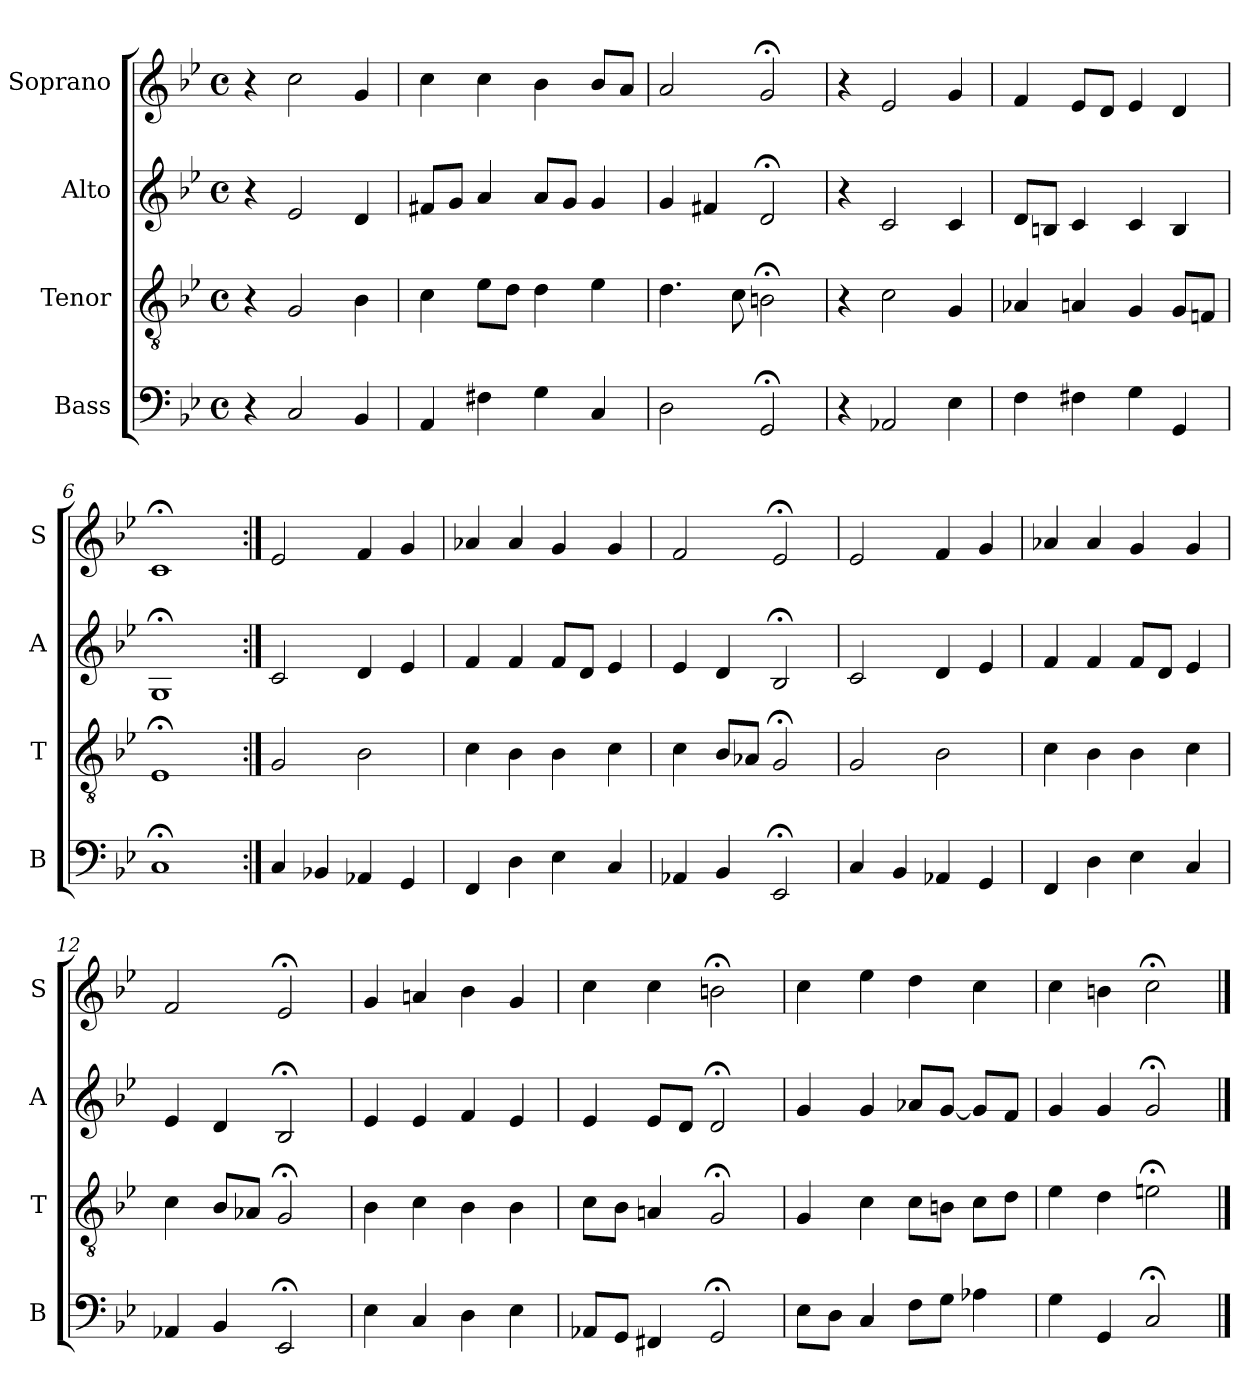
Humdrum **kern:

**kern	**kern	**kern	**kern
*part4	*part3	*part2	*part1
*staff4	*staff3	*staff2	*staff1
*I"Bass	*I"Tenor	*I"Alto	*I"Soprano
*I'B	*I'T	*I'A	*I'S
*clefF4	*clefGv2	*clefG2	*clefG2
*k[b-e-]	*k[b-e-]	*k[b-e-]	*k[b-e-]
*C:dor	*C:dor	*C:dor	*C:dor
*M4/4	*M4/4	*M4/4	*M4/4
*met(c)	*met(c)	*met(c)	*met(c)
*MM100	*MM100	*MM100	*MM100
=1	=1	=1	=1
4r	4r	4r	4r
2C	2G	2e-	2cc
4BB-	4B-	4d	4g
=2	=2	=2	=2
4AA	4c	8f#XL	4cc
.	.	8gJ	.
4F#X	8e-L	4a	4cc
.	8dJ	.	.
4G	4d	8aL	4b-
.	.	8gJ	.
4C	4e-	4g	8b-L
.	.	.	8aJ
=3	=3	=3	=3
2D	4.d	4g	2a
.	.	4f#X	.
.	8c	.	.
2GG;<	2Bn;<	2d;<	2g;<
=4	=4	=4	=4
4r	4r	4r	4r
2AA-X	2c	2c	2e-
4E-	4G	4c	4g
=5	=5	=5	=5
4F	4A-X	8dL	4f
.	.	8BnJ	.
4F#X	4An	4c	8e-L
.	.	.	8dJ
4G	4G	4c	4e-
4GG	8GL	4B	4d
.	8FnJ	.	.
=6	=6	=6	=6
1C;<	1E-;<	1G;<	1c;<
=7:|!	=7:|!	=7:|!	=7:|!
4C	2Gi	2c	2e-i
4BB-X	.	.	.
4AA-X	2B-i	4d	4fi
4GG	.	4e-	4g
=8	=8	=8	=8
4FF	4c	4f	4a-X
4D	4B-	4f	4a-
4E-	4B-	8fL	4g
.	.	8dJ	.
4C	4c	4e-	4g
=9	=9	=9	=9
4AA-X	4c	4e-	2f
4BB-	8B-L	4d	.
.	8A-XJ	.	.
2EE-;<	2G;<i	2B-;<	2e-;<i
=10	=10	=10	=10
4C	2Gi	2c	2e-i
4BB-	.	.	.
4AA-X	2B-i	4d	4fi
4GG	.	4e-	4g
=11	=11	=11	=11
4FF	4c	4f	4a-X
4D	4B-	4f	4a-
4E-	4B-	8fL	4g
.	.	8dJ	.
4C	4c	4e-	4g
=12	=12	=12	=12
4AA-X	4c	4e-	2f
4BB-	8B-L	4d	.
.	8A-XJ	.	.
2EE-;<	2G;<	2B-;<	2e-;<
=13	=13	=13	=13
4E-	4B-	4e-	4g
4C	4c	4e-	4an
4D	4B-	4f	4b-
4E-	4B-	4e-	4g
=14	=14	=14	=14
8AA-XL	8cL	4e-	4cc
8GGJ	8B-J	.	.
4FF#X	4An	8e-L	4cc
.	.	8dJ	.
2GG;<	2G;<	2d;<	2bn;<
=15	=15	=15	=15
8E-L	4G	4g	4cc
8DJ	.	.	.
4C	4c	4g	4ee-
8FL	8cL	8a-XL	4dd
8GJ	8BnJ	[8gJ	.
4A-X	8cL	8gL]	4cc
.	8dJ	8fJ	.
=16	=16	=16	=16
4G	4e-	4g	4cc
4GG	4d	4g	4bn
2C;<	2en;<	2g;<	2cc;<
==	==	==	==
*-	*-	*-	*-
